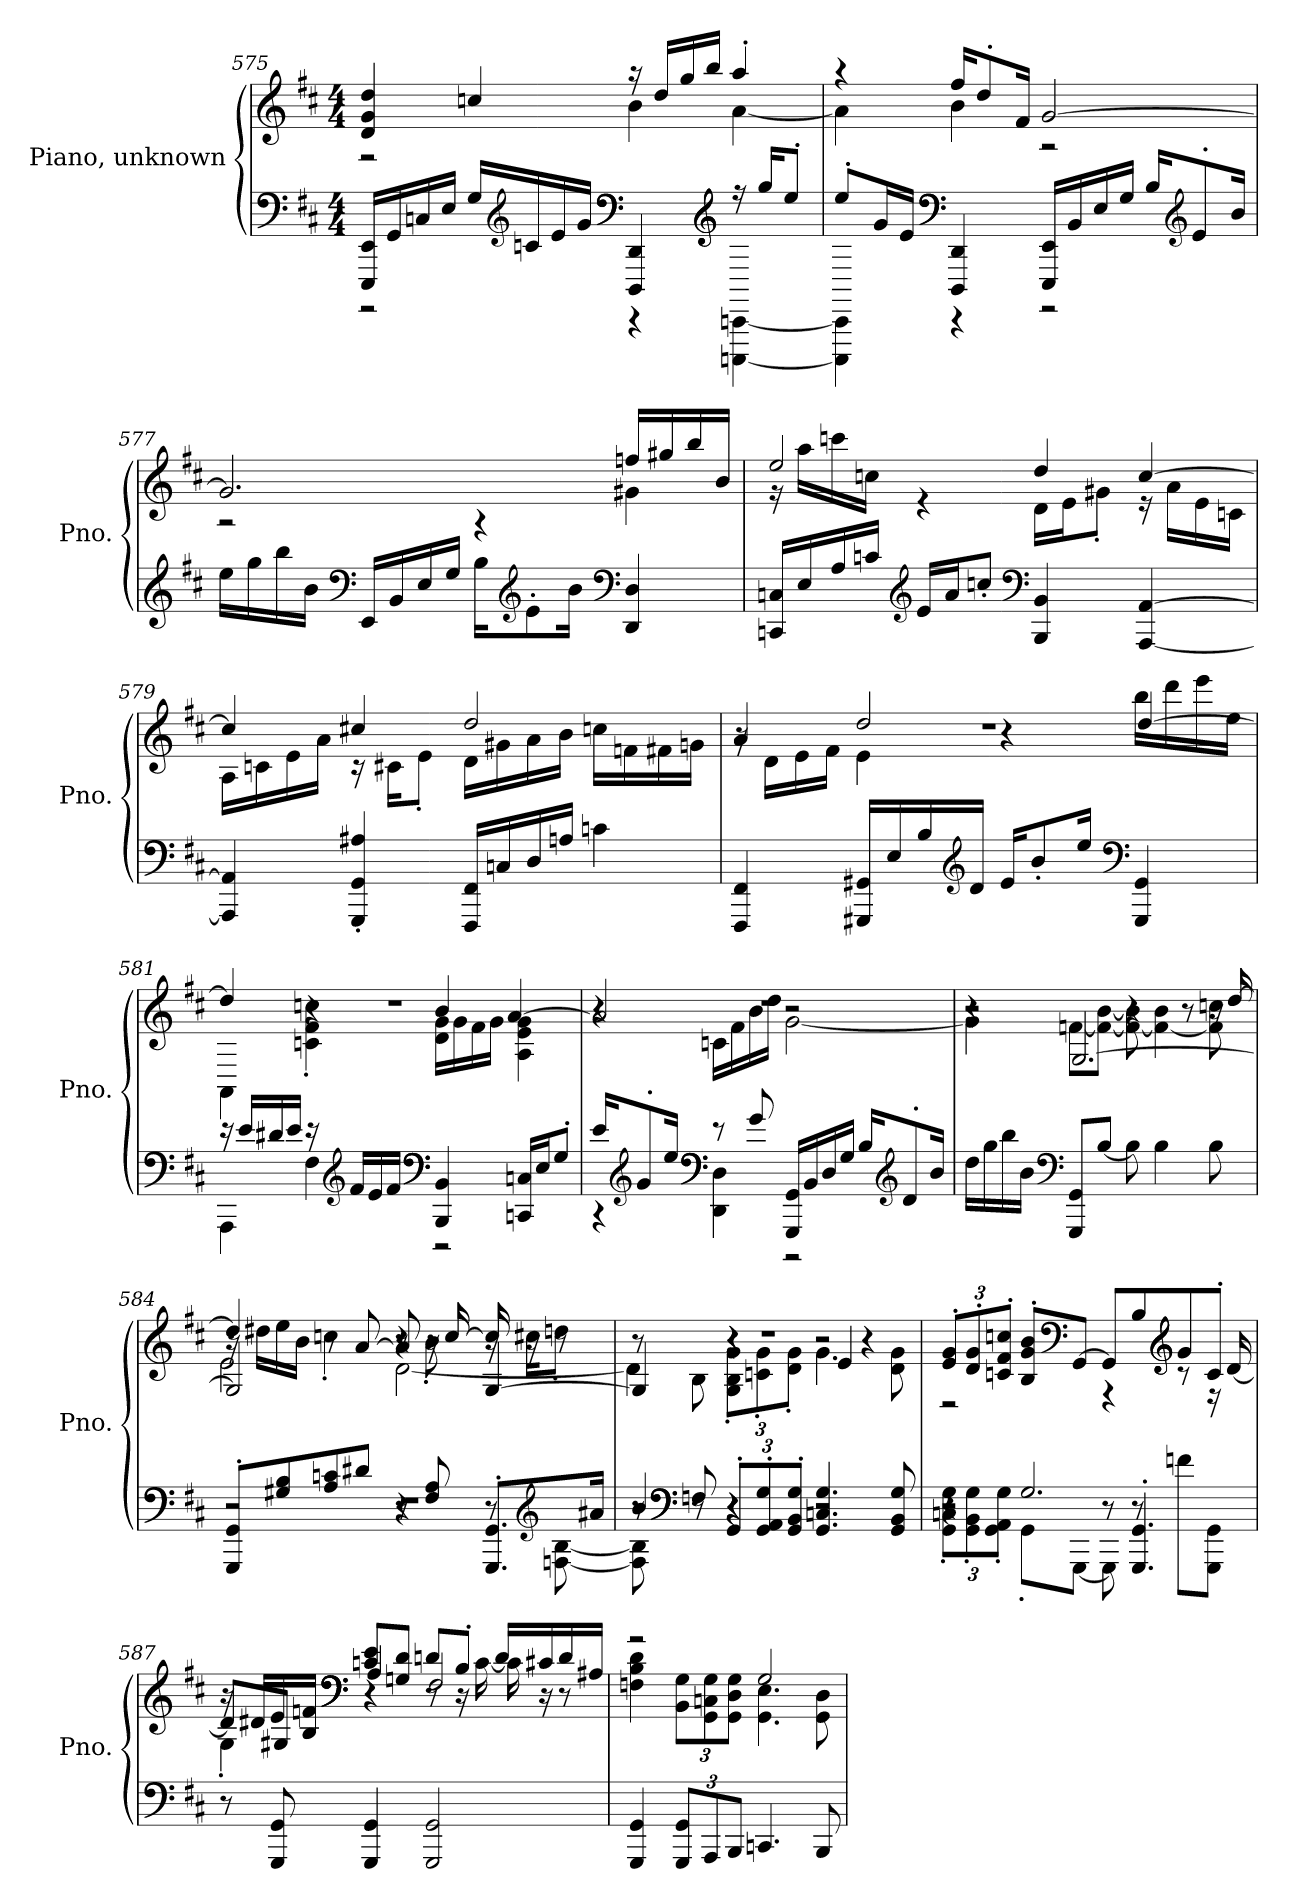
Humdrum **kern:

**kern	**kern
*part1	*part1
*staff2	*staff1
*I"Piano, unknown	*
*I'Pno.	*
*clefF4	*clefG2
*k[f#c#]	*k[f#c#]
*M4/4	*M4/4
=575	=575
*^	*^
16EEE/ 16EE/LL	2r	4d/ 4g/ 4dd/	2r
16GG/	.	.	.
16Cn/	.	.	.
16E/JJ	.	.	.
16G/LL	.	4ccn/	.
*clefG2	*	*	*
16cn/	.	.	.
16e/	.	.	.
16g/JJ	.	.	.
*clefF4	*	*	*
4DDD/ 4DD/	4r	16r	4b\
.	.	16dd/LL	.
.	.	16gg/	.
.	.	16bb/JJ	.
*clefG2	*	*	*
16r	[4CCCn\ [4CCn\	4aa'/	[4a\
16gg/KL	.	.	.
8ee'/J	.	.	.
!!LO:LB:g=z	!!
=576	=576	=576	=576
8ee'/L	4CCC\] 4CC\]	4r	4a\]
16g/L	.	.	.
16e/JJ	.	.	.
*clefF4	*	*	*
4DDD/ 4DD/	4r	16ff#/KL	4b\
.	.	8dd'/	.
.	.	16f#/Jk	.
16EEE/ 16EE/LL	2r	[2g/	2r
16BB/	.	.	.
16E/	.	.	.
16G/JJ	.	.	.
16B/KL	.	.	.
*clefG2	*	*	*
8e'/	.	.	.
16b/Jk	.	.	.
*v	*v	*	*
=577	=577	=577
16ee\LL	2.g/]	2r
16gg\	.	.
16bb\	.	.
16b\JJ	.	.
*clefF4	*	*
16EE/LL	.	.
16BB/	.	.
16E/	.	.
16G/JJ	.	.
16B\KL	.	4r
*clefG2	*	*
8e'\	.	.
16b\Jk	.	.
*clefF4	*	*
4DD/ 4D/	16ffn/LL	4g#X\
.	16gg#X/	.
.	16bb/	.
.	16b/JJ	.
!!LO:LB:g=z	!!
=578	=578	=578
16CCn/ 16Cn/LL	2ee/	16r
16E/	.	16aa\LL
16A/	.	16cccn\
16cn/JJ	.	16ccn\JJ
*clefG2	*	*
16e/LL	.	4r
16a/J	.	.
8ccn'/J	.	.
*clefF4	*	*
4BBB/ 4BB/	4dd/	16d\LL
.	.	16e\J
.	.	8g#X'\J
[4AAA/ [4AA/	[4cc/	16r
.	.	16a\LL
.	.	16e\
.	.	16cn\JJ
=579	=579	=579
4AAA/] 4AA/]	4cc/]	16A\LL
.	.	16cn\
.	.	16e\
.	.	16a\JJ
4GGG/' 4GG/' 4A#X/'	4cc#X/	16r
.	.	16c#X\KL
.	.	8e'\J
16FFF#/ 16FF#/LL	2dd/	16d\LL
16Cn/	.	16g#X\
16D/	.	16a\
16An/JJ	.	16b\JJ
4cn\	.	16ccn\LL
.	.	16fn\
.	.	16f#X\
.	.	16gn\JJ
!!LO:LB:g=z
=580	=580	=580
*	*	*^
4FFF#/ 4FF#/	1r	16r	4a/
.	.	16d\LL	.
.	.	16e\	.
.	.	16f#\JJ	.
16GGG#X/ 16GG#X/LL	.	4e\	2dd/
16E/	.	.	.
16B/	.	.	.
*clefG2	*	*	*
16d/JJ	.	.	.
16e/KL	.	4r	.
8b'/	.	.	.
16ee/Jk	.	.	.
*clefF4	*	*	*
4GGG#/ 4GG#/	.	16bb\LL	[4dd/
.	.	16ddd\	.
.	.	16eee\	.
.	.	16ee\JJ	.
=581	=581	=581	=581
*^	*	*	*
16r	4AAA\	1r	4AA\	4dd/]
16e/LL	.	.	.	.
16d#X/	.	.	.	.
16e/JJ	.	.	.	.
16r	4F#\	.	4cn\' 4f#\' 4ccn\'	4r
*clefG2	*	*	*	*
16f#/LL	.	.	.	.
16e/	.	.	.	.
16f#/JJ	.	.	.	.
*clefF4	*	*	*	*
4BBB/ 4BB/	2r	.	16d\ 16g\LL	4b/
.	.	.	16g\	.
.	.	.	16f#\	.
.	.	.	16g\JJ	.
16CCn/ 16Cn/LL	.	.	4A\ 4e\ 4g\	[4a/
16E/J	.	.	.	.
8G'/J	.	.	.	.
!!LO:LB:g=z	!!	!!
=582	=582	=582	=582	=582
16e/KL	4r	1r	4r	2a/]
*clefG2	*	*	*	*
8g'/	.	.	.	.
16ee/Jk	.	.	.	.
*clefF4	*	*	*	*
8r	4DD\ 4D\	.	16cn\LL	.
.	.	.	16f#\	.
8g/	.	.	16b\	.
.	.	.	16dd\JJ	.
16GGG/ 16GG/LL	2r	.	[2g\	2r
16BB/	.	.	.	.
16D/	.	.	.	.
16G/JJ	.	.	.	.
16B/KL	.	.	.	.
*clefG2	*	*	*	*
8d'/	.	.	.	.
16b/Jk	.	.	.	.
*v	*v	*	*	*
=583	=583	=583	=583
16dd\LL	2r	4g\]	4r
16gg\	.	.	.
16bb\	.	.	.
16b\JJ	.	.	.
*clefF4	*	*	*
8GGG/ 8GG/L	.	[8fn\L	[2.G/
[8B/J	.	8f\_ [8b\J	.
8B\]	4r	8f\_ 8b\]	.
4B\	.	4f\_ 4b\	.
.	8r	.	.
8B\	16r	8f\] 8ccn\	.
.	[16dd/	.	.
!!LO:PB:g=z
=584	=584	=584	=584
*^	*	*	*^
*	*^	*	*	*	*
1r	2r	8GGG/' 8GG/'L	4dd/]	16r	2G/]	2e\
.	.	.	.	16dd#X\LL	.	.
.	.	8G#X/ 8B/	.	16ee\	.	.
.	.	.	.	16b\JJ	.	.
.	.	8A/ 8cn/	8r	4ccn'\	.	.
.	.	8d#X/J	[8a/	.	.	.
.	4r	8r	8a/]	8r	4r	[2d\
.	.	8F#/ 8A/	16r	8b'\	.	.
.	.	.	[16cc/	.	.	.
.	8r	8.GGG/' 8.GG/'L	16cc/]	16r	[4G/	.
.	.	.	16r	16cc#X\KL	.	.
*clefG2	*	*	*	*	*	*
.	[8Fn\ [8B\	.	8r	8ddn'\J	.	.
.	.	16a#X/Jk	.	.	.	.
=585	=585	=585	=585	=585	=585	=585
4b/	8F\] 8B\]	8r	1r	8r	4G/]	4d\]
*clefF4	*	*	*	*	*	*
.	8r	8Fn/	.	8B\	.	.
*	*	*Xbrackettup	*	*Xbrackettup	*	*
4r	4r	12GG'/L	.	12G\' 12B\' 12g\'L	4r	4r
.	.	12GG/' 12AA/' 12G/'	.	12cn\' 12g\'	.	.
.	.	12GG/' 12BB/' 12G/'J	.	12d\' 12g\'J	.	.
2r	2r	4.GG/ 4.Cn/ 4.G/	.	4.g\	4e/	2r
.	.	.	.	.	4r	.
.	.	8GG/ 8BB/ 8G/	.	8d\ 8g\	.	.
*	*	*	*	*v	*v	*v
!!LO:LB:g=z
=586	=586	=586	=586	=586
4r	12GG\' 12Cn\' 12G\'L	2r	12e/' 12g/'L	2r
.	12GG\' 12BB\' 12G\'	.	12d/' 12g/'	.
.	12GG\' 12AA\' 12G\'J	.	12cn/' 12f#/' 12ccn/'J	.
2.G/	8GG'\L	.	8B/' 8g/' 8b/'L	.
*	*	*	*clefF4	*
.	[8GGG\J	.	[8GG/J	.
.	8GGG\]	8r	8GG/L]	4r
.	8r	4.GGG/' 4.GG/'	8B/	.
*	*	*	*clefG2	*
.	8fn\L	.	8g/	8r
.	8GGG\ 8GG\J	.	8c'/J	16r
.	.	.	.	[16d/
*v	*v	*v	*	*
=587	=587	=587
*	*	*^
8r	16r	4G'\	8d/L]
.	16d#X/LL	.	.
8GGG/ 8GG/	16e/	.	8G#X/J
.	16B/ 16fn/JJ	.	.
*	*clefF4	*	*
4GGG/ 4GG/	8cn/ 8e/L	4r	4A/
.	8Gn/ 8d#/J	.	.
2GGG/ 2GG/	8dn/L	8r	2F#/
.	8B'/J	16r	.
.	.	[16c\	.
.	16d/LL	16c\]	.
.	16c#X/	16r	.
.	16d/	8r	.
.	16A#X/JJ	.	.
*	*	*v	*v
!!LO:LB:g=z
=588	=588	=588
4GGG/ 4GG/	2r	4Fn\ 4B\ 4d\
12GGG/ 12GG/L	.	12BB\ 12G\L
12AAA/	.	12GG\ 12Cn\ 12G\
12BBB/J	.	12GG\ 12D\ 12G\J
4.CCn/	2G/	4.GG\ 4.E\
8BBB/	.	8GG\ 8D\
*	*v	*v
=	=
*-	*-
